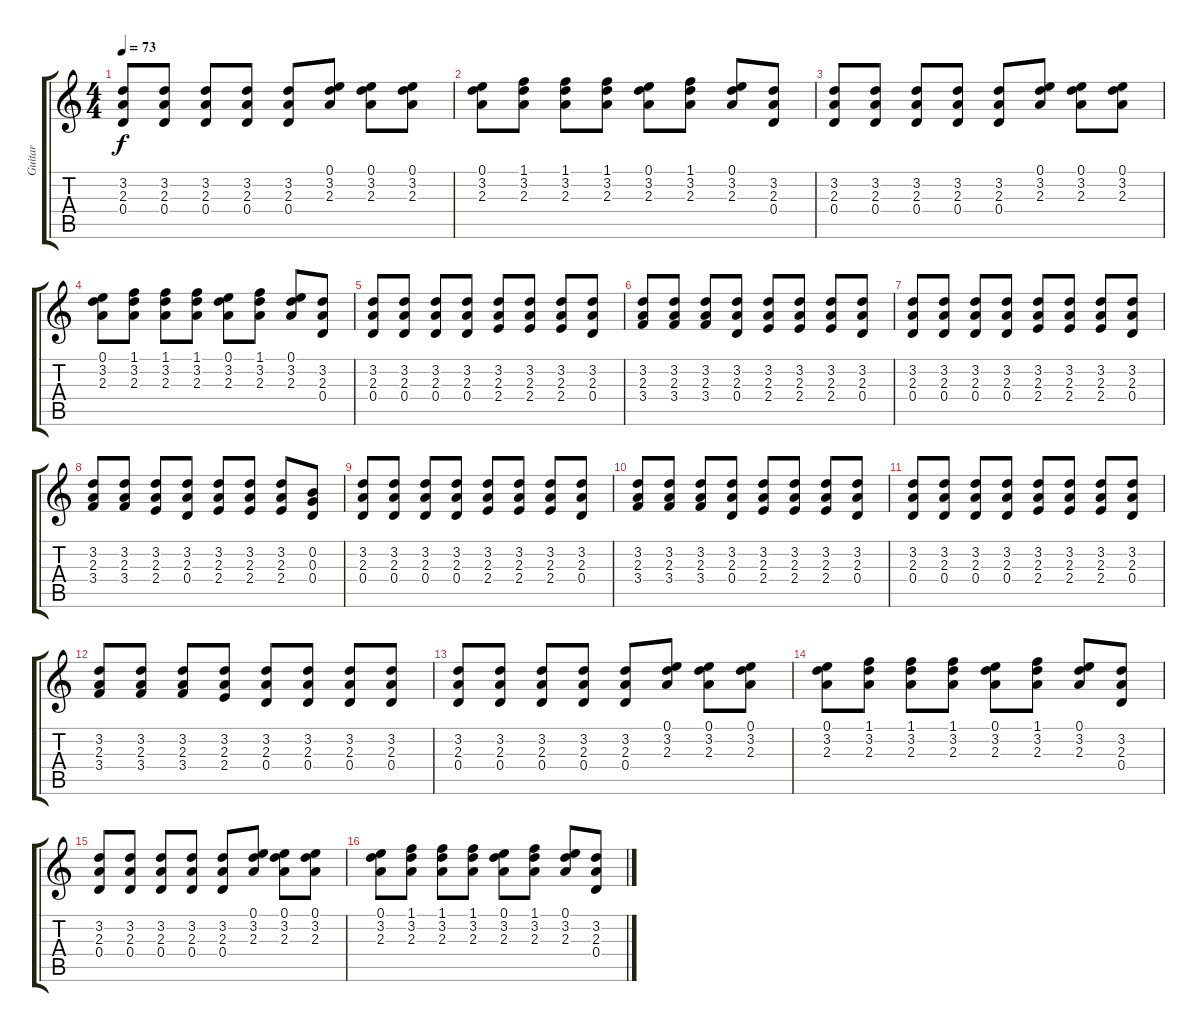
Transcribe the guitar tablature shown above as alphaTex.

\track ("Guitar" "Guitar") {instrument electricguitarclean}
\staff {score tabs}
\tuning (E4 B3 G3 D3 A2 E2) {hide}
\ts (4 4)
\tempo 73
\clef g2
\ks c
(3.2 2.3 0.4).8{dy f} (3.2 2.3 0.4).8 (3.2 2.3 0.4).8 (3.2 2.3 0.4).8 (3.2 2.3 0.4).8 (0.1 3.2 2.3).8 (0.1 3.2 2.3).8 (0.1 3.2 2.3).8 |
(0.1 3.2 2.3).8 (1.1 3.2 2.3).8 (1.1 3.2 2.3).8 (1.1 3.2 2.3).8 (0.1 3.2 2.3).8 (1.1 3.2 2.3).8 (0.1 3.2 2.3).8 (3.2 2.3 0.4).8 |
(3.2 2.3 0.4).8 (3.2 2.3 0.4).8 (3.2 2.3 0.4).8 (3.2 2.3 0.4).8 (3.2 2.3 0.4).8 (0.1 3.2 2.3).8 (0.1 3.2 2.3).8 (0.1 3.2 2.3).8 |
(0.1 3.2 2.3).8 (1.1 3.2 2.3).8 (1.1 3.2 2.3).8 (1.1 3.2 2.3).8 (0.1 3.2 2.3).8 (1.1 3.2 2.3).8 (0.1 3.2 2.3).8 (3.2 2.3 0.4).8 |
(3.2 2.3 0.4).8 (3.2 2.3 0.4).8 (3.2 2.3 0.4).8 (3.2 2.3 0.4).8 (3.2 2.3 2.4).8 (3.2 2.3 2.4).8 (3.2 2.3 2.4).8 (3.2 2.3 0.4).8 |
(3.2 2.3 3.4).8 (3.2 2.3 3.4).8 (3.2 2.3 3.4).8 (3.2 2.3 0.4).8 (3.2 2.3 2.4).8 (3.2 2.3 2.4).8 (3.2 2.3 2.4).8 (3.2 2.3 0.4).8 |
(3.2 2.3 0.4).8 (3.2 2.3 0.4).8 (3.2 2.3 0.4).8 (3.2 2.3 0.4).8 (3.2 2.3 2.4).8 (3.2 2.3 2.4).8 (3.2 2.3 2.4).8 (3.2 2.3 0.4).8 |
(3.2 2.3 3.4).8 (3.2 2.3 3.4).8 (3.2 2.3 2.4).8 (3.2 2.3 0.4).8 (3.2 2.3 2.4).8 (3.2 2.3 2.4).8 (3.2 2.3 2.4).8 (0.2 0.3 0.4).8 |
(3.2 2.3 0.4).8 (3.2 2.3 0.4).8 (3.2 2.3 0.4).8 (3.2 2.3 0.4).8 (3.2 2.3 2.4).8 (3.2 2.3 2.4).8 (3.2 2.3 2.4).8 (3.2 2.3 0.4).8 |
(3.2 2.3 3.4).8 (3.2 2.3 3.4).8 (3.2 2.3 3.4).8 (3.2 2.3 0.4).8 (3.2 2.3 2.4).8 (3.2 2.3 2.4).8 (3.2 2.3 2.4).8 (3.2 2.3 0.4).8 |
(3.2 2.3 0.4).8 (3.2 2.3 0.4).8 (3.2 2.3 0.4).8 (3.2 2.3 0.4).8 (3.2 2.3 2.4).8 (3.2 2.3 2.4).8 (3.2 2.3 2.4).8 (3.2 2.3 0.4).8 |
(3.2 2.3 3.4).8 (3.2 2.3 3.4).8 (3.2 2.3 3.4).8 (3.2 2.3 2.4).8 (3.2 2.3 0.4).8 (3.2 2.3 0.4).8 (3.2 2.3 0.4).8 (3.2 2.3 0.4).8 |
(3.2 2.3 0.4).8 (3.2 2.3 0.4).8 (3.2 2.3 0.4).8 (3.2 2.3 0.4).8 (3.2 2.3 0.4).8 (0.1 3.2 2.3).8 (0.1 3.2 2.3).8 (0.1 3.2 2.3).8 |
(0.1 3.2 2.3).8 (1.1 3.2 2.3).8 (1.1 3.2 2.3).8 (1.1 3.2 2.3).8 (0.1 3.2 2.3).8 (1.1 3.2 2.3).8 (0.1 3.2 2.3).8 (3.2 2.3 0.4).8 |
(3.2 2.3 0.4).8 (3.2 2.3 0.4).8 (3.2 2.3 0.4).8 (3.2 2.3 0.4).8 (3.2 2.3 0.4).8 (0.1 3.2 2.3).8 (0.1 3.2 2.3).8 (0.1 3.2 2.3).8 |
(0.1 3.2 2.3).8 (1.1 3.2 2.3).8 (1.1 3.2 2.3).8 (1.1 3.2 2.3).8 (0.1 3.2 2.3).8 (1.1 3.2 2.3).8 (0.1 3.2 2.3).8 (3.2 2.3 0.4).8
